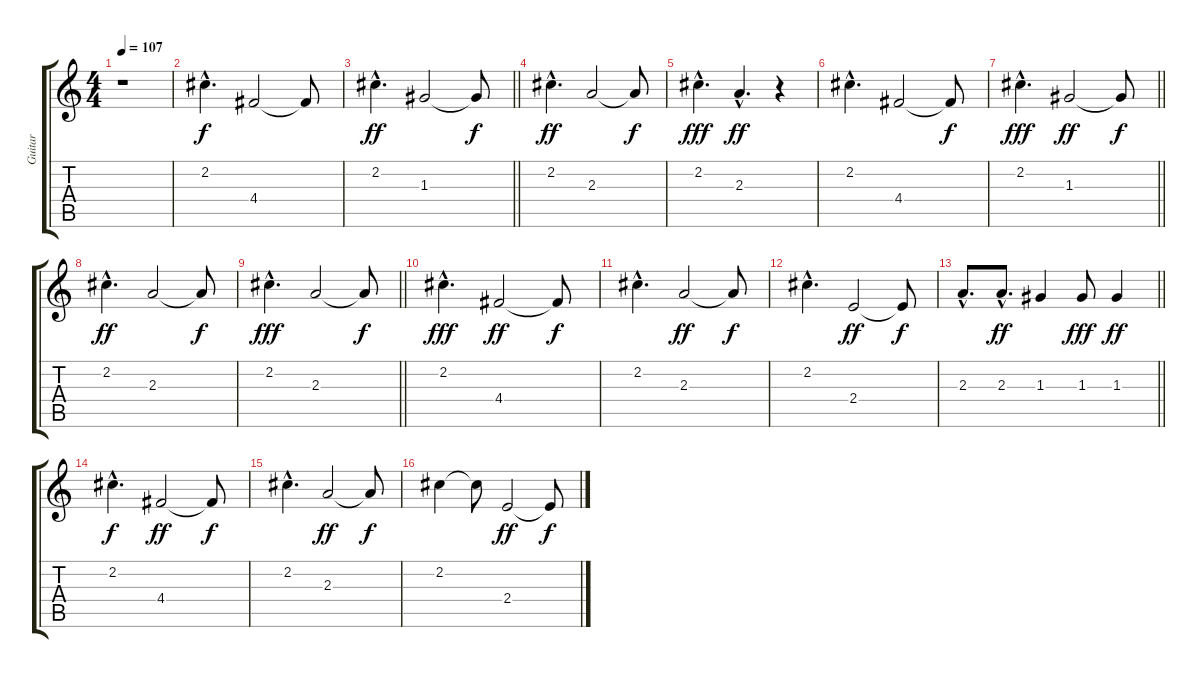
\track ("Guitar" "Guitar") {instrument acousticguitarnylon}
\staff {score tabs}
\tuning (E4 B3 G3 D3 A2 E2) {hide}
\ts (4 4)
\tempo 107
\clef g2
\ks c
r.1{dy fff} |
2.2{hac}.4{d dy f} 4.4.2 4.4{t}.8 |
\barLineRight lightlight
2.2{hac}.4{d dy ff} 1.3.2 1.3{t}.8{dy f} |
2.2{hac}.4{d dy ff} 2.3.2 2.3{t}.8{dy f} |
2.2{hac}.4{d dy fff} 2.3{hac}.4{d dy ff} r.4 |
2.2{hac}.4{d} 4.4.2 4.4{t}.8{dy f} |
\barLineRight lightlight
2.2{hac}.4{d dy fff} 1.3.2{dy ff} 1.3{t}.8{dy f} |
2.2{hac}.4{d dy ff} 2.3.2 2.3{t}.8{dy f} |
\barLineRight lightlight
2.2{hac}.4{d dy fff} 2.3.2 2.3{t}.8{dy f} |
2.2{hac}.4{d dy fff} 4.4.2{dy ff} 4.4{t}.8{dy f} |
2.2{hac}.4{d} 2.3.2{dy ff} 2.3{t}.8{dy f} |
2.2{hac}.4{d} 2.4.2{dy ff} 2.4{t}.8{dy f} |
\barLineRight lightlight
2.3{hac}.8{d} 2.3{hac}.8{d dy ff} 1.3.4 1.3.8{dy fff} 1.3.4{dy ff} |
2.2{hac}.4{d dy f} 4.4.2{dy ff} 4.4{t}.8{dy f} |
2.2{hac}.4{d} 2.3.2{dy ff} 2.3{t}.8{dy f} |
2.2.4 2.2{t}.8 2.4.2{dy ff} 2.4{t}.8{dy f}
